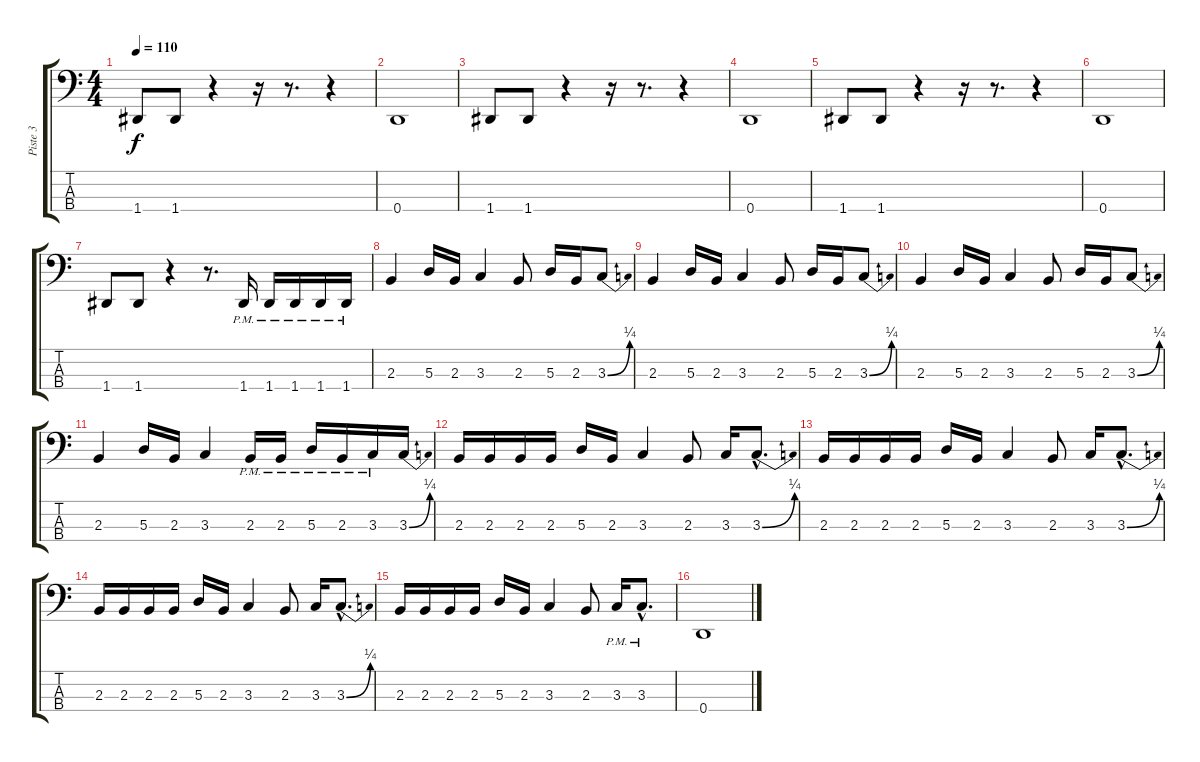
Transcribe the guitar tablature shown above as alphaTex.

\track ("Piste 3" "Piste 3") {instrument slapbass2}
\staff {score tabs}
\tuning (G2 D2 A1 D1) {hide}
\ts (4 4)
\tempo 110
\clef f4
\ks c
1.4.8{dy f} 1.4.8 r.4 r.16 r.8{d} r.4 |
0.4.1 |
1.4.8 1.4.8 r.4 r.16 r.8{d} r.4 |
0.4.1 |
1.4.8 1.4.8 r.4 r.16 r.8{d} r.4 |
0.4.1 |
1.4.8 1.4.8 r.4 r.8{d} 1.4{pm}.16 1.4{pm}.16 1.4{pm}.16 1.4{pm}.16 1.4{pm}.16 |
2.3.4 5.3.16 2.3.16 3.3.4 2.3.8 5.3.16 2.3.16 3.3{be (bend 0 0 60 1)}.8 |
2.3.4 5.3.16 2.3.16 3.3.4 2.3.8 5.3.16 2.3.16 3.3{be (bend 0 0 60 1)}.8 |
2.3.4 5.3.16 2.3.16 3.3.4 2.3.8 5.3.16 2.3.16 3.3{be (bend 0 0 60 1)}.8 |
2.3.4 5.3.16 2.3.16 3.3.4 2.3{pm}.16 2.3{pm}.16 5.3{pm}.16 2.3{pm}.16 3.3{pm}.16 3.3{be (bend 0 0 60 1)}.16 |
2.3.16 2.3.16 2.3.16 2.3.16 5.3.16 2.3.16 3.3.4 2.3.8 3.3.16 3.3{be (bend 0 0 60 1) hac}.8{d} |
2.3.16 2.3.16 2.3.16 2.3.16 5.3.16 2.3.16 3.3.4 2.3.8 3.3.16 3.3{be (bend 0 0 60 1) hac}.8{d} |
2.3.16 2.3.16 2.3.16 2.3.16 5.3.16 2.3.16 3.3.4 2.3.8 3.3.16 3.3{be (bend 0 0 60 1) hac}.8{d} |
2.3.16 2.3.16 2.3.16 2.3.16 5.3.16 2.3.16 3.3.4 2.3.8 3.3{pm}.16 3.3{hac pm}.8{d} |
0.4.1
